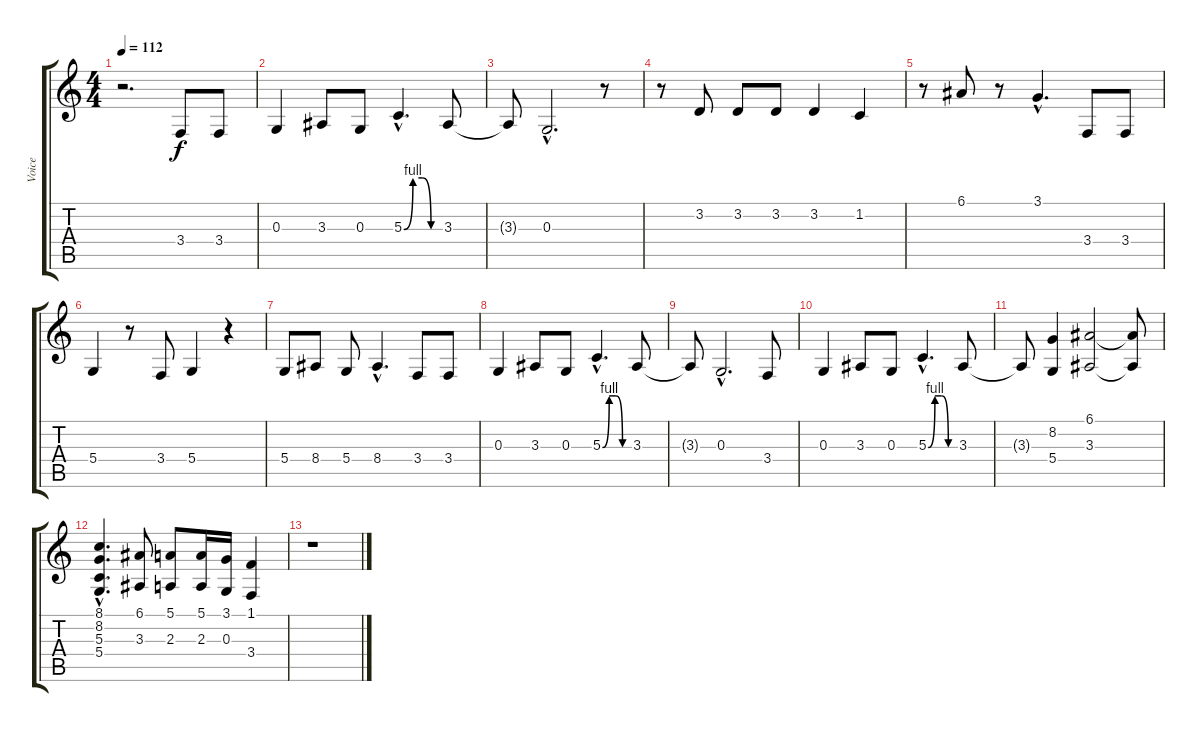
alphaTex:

\track ("Voice" "Voice") {instrument synthbrass1}
\staff {score tabs}
\tuning (E4 B3 G3 D3 A2 E2) {hide}
\ts (4 4)
\tempo 112
\clef g2
\ks c
r.2{d dy f} 3.4.8 3.4.8 |
0.3.4 3.3.8 0.3.8 5.3{be (custom 0 0 15 4 30 4 45 0 60 0) hac}.4{d} 3.3.8 |
3.3{t}.8 0.3{hac}.2{d} r.8 |
r.8 3.2.8 3.2.8 3.2.8 3.2.4 1.2.4 |
r.8 6.1.8 r.8 3.1{hac}.4{d} 3.4.8 3.4.8 |
5.4.4 r.8 3.4.8 5.4.4 r.4 |
5.4.8 8.4.8 5.4.8 8.4{hac}.4{d} 3.4.8 3.4.8 |
0.3.4 3.3.8 0.3.8 5.3{be (custom 0 0 15 4 30 4 45 0 60 0) hac}.4{d} 3.3.8 |
3.3{t}.8 0.3{hac}.2{d} 3.4.8 |
0.3.4 3.3.8 0.3.8 5.3{be (custom 0 0 15 4 30 4 45 0 60 0) hac}.4{d} 3.3.8 |
3.3{t}.8 (8.2 5.4).4 (6.1 3.3).2 (6.1{t} 3.3{t}).8 |
(8.1{hac} 8.2{hac} 5.3{hac} 5.4{hac}).4{d} (6.1 3.3).8 (5.1 2.3).8 (5.1 2.3).16 (3.1 0.3).16 (1.1 3.4).4 |
r.1
